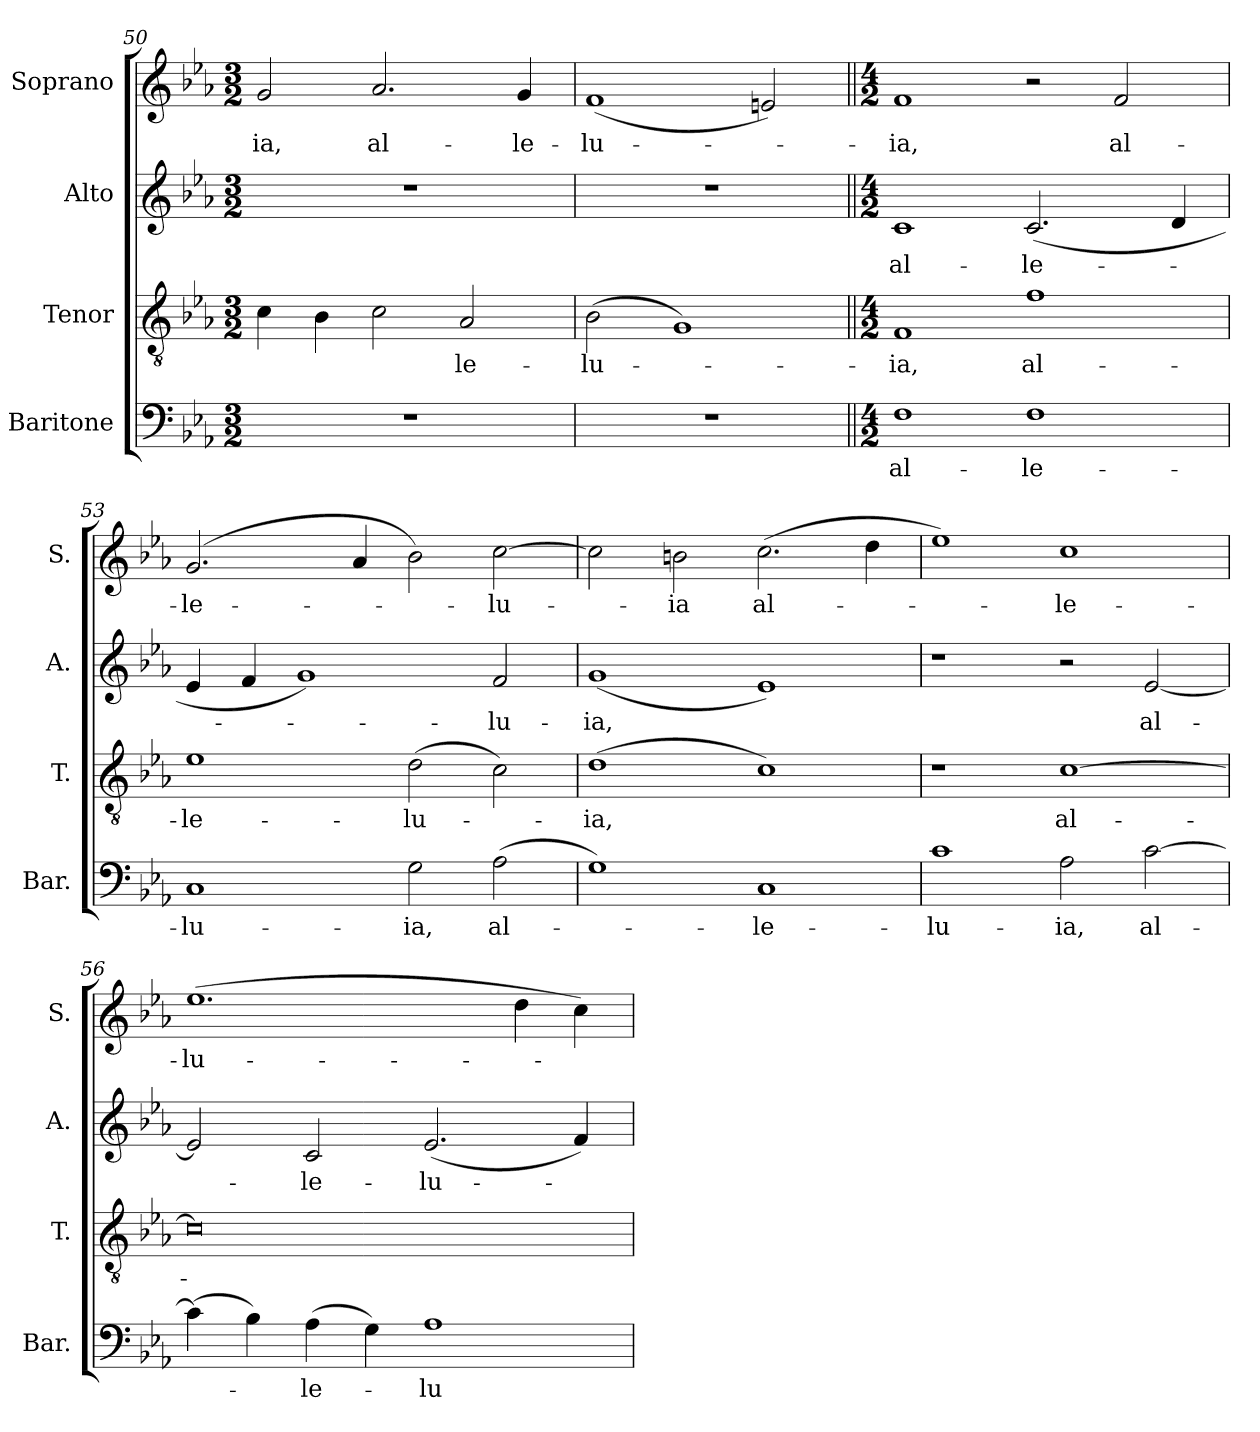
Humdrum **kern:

**kern	**text	**kern	**text	**kern	**text	**kern	**text
*part4	*part4	*part3	*part3	*part2	*part2	*part1	*part1
*staff4	*staff4	*staff3	*staff3	*staff2	*staff2	*staff1	*staff1
*I"Baritone	*	*I"Tenor	*	*I"Alto	*	*I"Soprano	*
*I'Bar.	*	*I'T.	*	*I'A.	*	*I'S.	*
*clefF4	*	*clefGv2	*	*clefG2	*	*clefG2	*
*	*	*ITrd7c12	*	*	*	*	*
*k[b-e-a-]	*	*k[b-e-a-]	*	*k[b-e-a-]	*	*k[b-e-a-]	*
*E-:	*	*E-:	*	*E-:	*	*E-:	*
*M3/2	*	*M3/2	*	*M3/2	*	*M3/2	*
=50	=50	=50	=50	=50	=50	=50	=50
!LO:N:vis=1	!	!	!	!LO:N:vis=1	!	!	!
!	!	!	!	!	!	!	!LO:LY:b:color=#000000
1.r	.	4Ci\	.	1.r	.	2gi/	-ia,
.	.	4BB-i\	.	.	.	.	.
!	!	!	!	!	!	!	!LO:LY:b:color=#000000
.	.	2Ci\	.	.	.	2.a-i/	al-
!	!	!	!LO:LY:b:color=#000000	!	!	!	!
.	.	2AA-i/	-le-	.	.	.	.
!	!	!	!	!	!	!	!LO:LY:b:color=#000000
.	.	.	.	.	.	4gi/	-le-
=51	=51	=51	=51	=51	=51	=51	=51
!LO:N:vis=1	!	!	!	!	!	!	!
!	!	!	!LO:LY:b:color=#000000	!LO:N:vis=1	!	!	!
!	!	!	!	!	!	!	!LO:LY:b:color=#000000
1.r	.	(2BB-i\	-lu-	1.r	.	(1fi	-lu-
.	.	1GGi)	.	.	.	.	.
.	.	.	.	.	.	2eni/)	.
=52||	=52||	=52||	=52||	=52||	=52||	=52||	=52||
*M4/2	*	*M4/2	*	*M4/2	*	*M4/2	*
!	!LO:LY:b:color=#000000	!	!	!	!	!	!
!	!	!	!LO:LY:b:color=#000000	!	!	!	!
!	!	!	!	!	!LO:LY:b:color=#000000	!	!
!	!	!	!	!	!	!	!LO:LY:b:color=#000000
1Fi	al-	1FFi	-ia,	1ci	al-	1fi	-ia,
!	!LO:LY:b:color=#000000	!	!	!	!	!	!
!	!	!	!LO:LY:b:color=#000000	!	!	!	!
!	!	!	!	!	!LO:LY:b:color=#000000	!	!
1Fi	-le-	1Fi	al-	(2.ci/	-le-	2r	.
!	!	!	!	!	!	!	!LO:LY:b:color=#000000
.	.	.	.	.	.	2fi/	al-
.	.	.	.	4di/	.	.	.
=53	=53	=53	=53	=53	=53	=53	=53
!	!LO:LY:b:color=#000000	!	!	!	!	!	!
!	!	!	!LO:LY:b:color=#000000	!	!	!	!
!	!	!	!	!	!	!	!LO:LY:b:color=#000000
1Ci	-lu-	1E-i	-le-	4e-i/	.	(2.gi/	-le-
.	.	.	.	4fi/	.	.	.
.	.	.	.	1gi)	.	.	.
.	.	.	.	.	.	4a-i/	.
!	!LO:LY:b:color=#000000	!	!	!	!	!	!
!	!	!	!LO:LY:b:color=#000000	!	!	!	!
2Gi\	-ia,	(2Di\	-lu-	.	.	2b-i\)	.
!	!LO:LY:b:color=#000000	!	!	!	!	!	!
!	!	!	!	!	!LO:LY:b:color=#000000	!	!
!	!	!	!	!	!	!	!LO:LY:b:color=#000000
(2A-i\	al-	2Ci\)	.	2fi/	-lu-	[2cci\	-lu-
=54	=54	=54	=54	=54	=54	=54	=54
!	!	!	!LO:LY:b:color=#000000	!	!	!	!
!	!	!	!	!	!LO:LY:b:color=#000000	!	!
1Gi)	.	(1Di	-ia,	(1gi	-ia,	2cci\]	.
!	!	!	!	!	!	!	!LO:LY:b:color=#000000
.	.	.	.	.	.	2bni\	-ia
!	!LO:LY:b:color=#000000	!	!	!	!	!	!
!	!	!	!	!	!	!	!LO:LY:b:color=#000000
1Ci	-le-	1Ci)	.	1e-i)	.	(2.cci\	al-
.	.	.	.	.	.	4ddi\	.
=55	=55	=55	=55	=55	=55	=55	=55
!	!LO:LY:b:color=#000000	!	!	!	!	!	!
1ci	-lu-	1r	.	1r	.	1ee-i)	.
!	!LO:LY:b:color=#000000	!	!	!	!	!	!
!	!	!	!LO:LY:b:color=#000000	!	!	!	!
!	!	!	!	!	!	!	!LO:LY:b:color=#000000
2A-i\	-ia,	[1Ci	al-	2r	.	1cci	-le-
!	!LO:LY:b:color=#000000	!	!	!	!	!	!
!	!	!	!	!	!LO:LY:b:color=#000000	!	!
[2ci\	al-	.	.	[2e-i/	al-	.	.
!!LO:LB:g=z
=56	=56	=56	=56	=56	=56	=56	=56
!	!	!	!	!	!	!	!LO:LY:b:color=#000000
(4ci\]	.	0Ci]	.	2e-i/]	.	(1.ee-i	-lu-
4B-i\)	.	.	.	.	.	.	.
!	!LO:LY:b:color=#000000	!	!	!	!	!	!
!	!	!	!	!	!LO:LY:b:color=#000000	!	!
(4A-i\	-le-	.	.	2ci/	-le-	.	.
4Gi\)	.	.	.	.	.	.	.
!	!LO:LY:b:color=#000000	!	!	!	!	!	!
!	!	!	!	!	!LO:LY:b:color=#000000	!	!
1A-i	-lu-	.	.	(2.e-i/	-lu-	.	.
.	.	.	.	.	.	4ddi\	.
.	.	.	.	4fi/)	.	4cci\)	.
=	=	=	=	=	=	=	=
*-	*-	*-	*-	*-	*-	*-	*-
